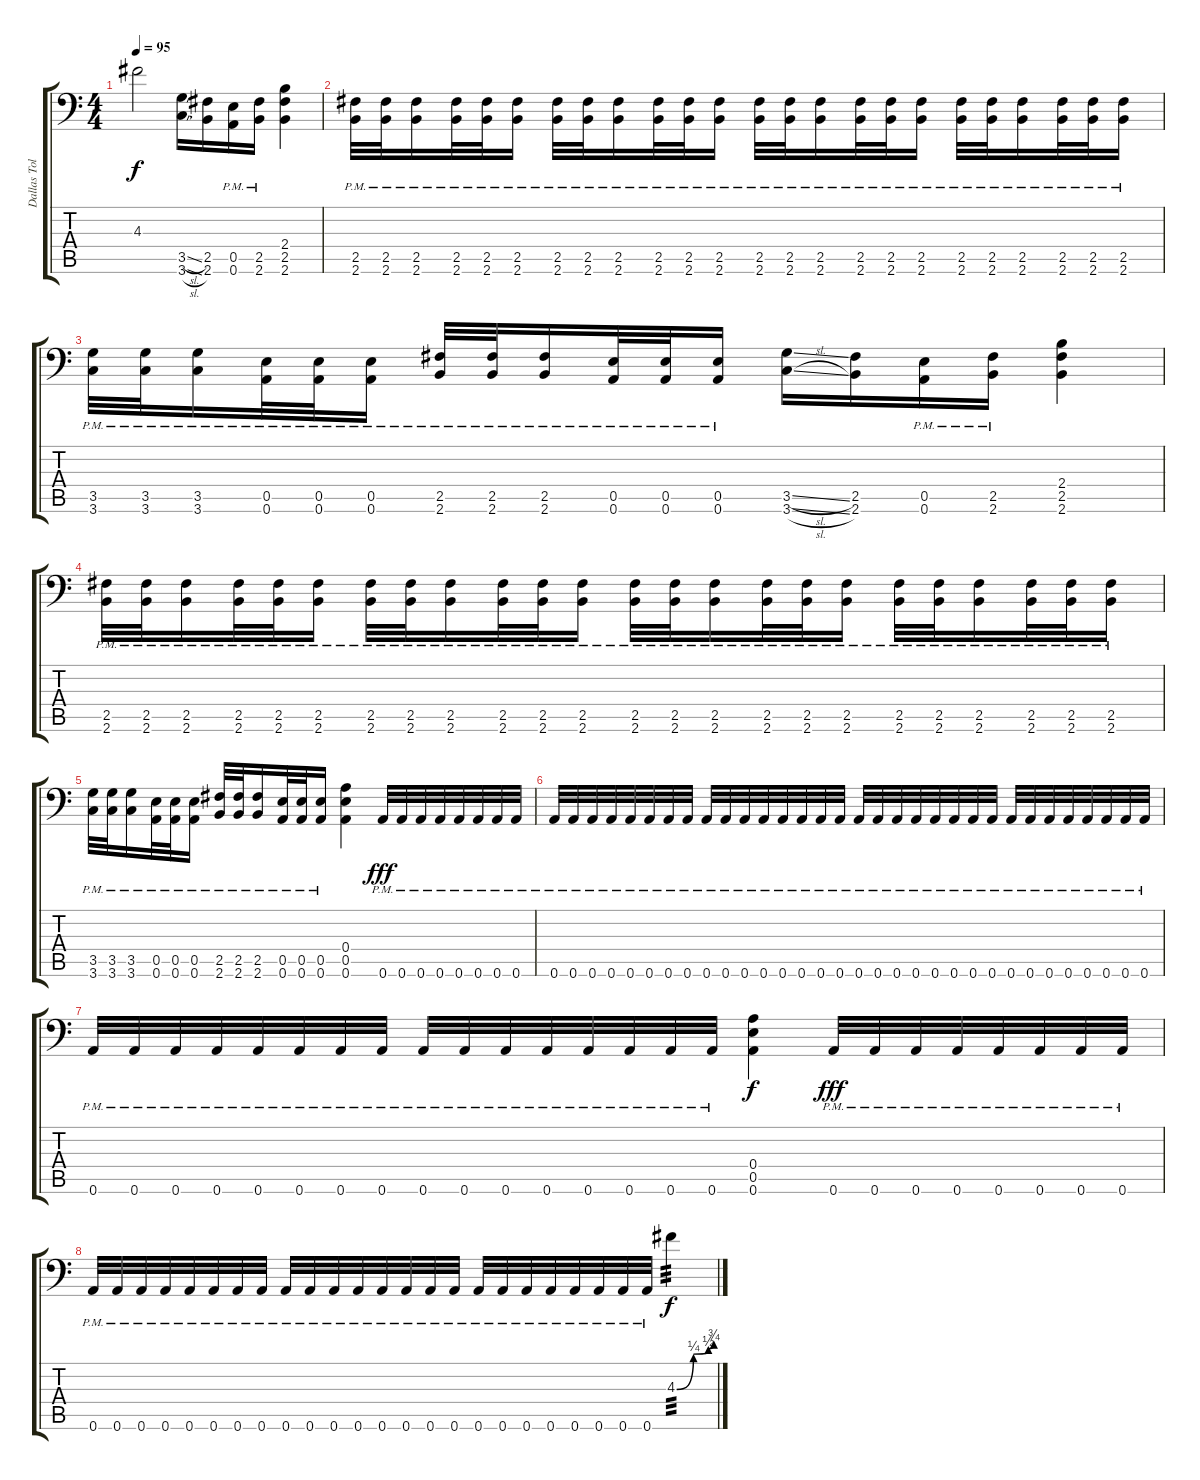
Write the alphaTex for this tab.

\track ("Dallas Toler-Wade " "Dallas Tol") {instrument distortionguitar}
\staff {score tabs}
\tuning (B3 Gb3 D3 A2 E2 A1) {hide}
\ts (4 4)
\tempo 95
\clef f4
\ks c
4.3{t}.2{dy f} (3.5{sl} 3.6{sl}).16 (2.5 2.6).16 (0.5{pm} 0.6{pm}).16 (2.5{pm} 2.6{pm}).16 (2.4 2.5 2.6).4 |
(2.5{pm} 2.6{pm}).32 (2.5{pm} 2.6{pm}).32 (2.5{pm} 2.6{pm}).16 (2.5{pm} 2.6{pm}).32 (2.5{pm} 2.6{pm}).32 (2.5{pm} 2.6{pm}).16 (2.5{pm} 2.6{pm}).32 (2.5{pm} 2.6{pm}).32 (2.5{pm} 2.6{pm}).16 (2.5{pm} 2.6{pm}).32 (2.5{pm} 2.6{pm}).32 (2.5{pm} 2.6{pm}).16 (2.5{pm} 2.6{pm}).32 (2.5{pm} 2.6{pm}).32 (2.5{pm} 2.6{pm}).16 (2.5{pm} 2.6{pm}).32 (2.5{pm} 2.6{pm}).32 (2.5{pm} 2.6{pm}).16 (2.5{pm} 2.6{pm}).32 (2.5{pm} 2.6{pm}).32 (2.5{pm} 2.6{pm}).16 (2.5{pm} 2.6{pm}).32 (2.5{pm} 2.6{pm}).32 (2.5{pm} 2.6{pm}).16 |
(3.5{pm} 3.6{pm}).32 (3.5{pm} 3.6{pm}).32 (3.5{pm} 3.6{pm}).16 (0.5{pm} 0.6{pm}).32 (0.5{pm} 0.6{pm}).32 (0.5{pm} 0.6{pm}).16 (2.5{pm} 2.6{pm}).32 (2.5{pm} 2.6{pm}).32 (2.5{pm} 2.6{pm}).16 (0.5{pm} 0.6{pm}).32 (0.5{pm} 0.6{pm}).32 (0.5{pm} 0.6{pm}).16 (3.5{sl} 3.6{sl}).16 (2.5 2.6).16 (0.5{pm} 0.6{pm}).16 (2.5{pm} 2.6{pm}).16 (2.4 2.5 2.6).4 |
(2.5{pm} 2.6{pm}).32 (2.5{pm} 2.6{pm}).32 (2.5{pm} 2.6{pm}).16 (2.5{pm} 2.6{pm}).32 (2.5{pm} 2.6{pm}).32 (2.5{pm} 2.6{pm}).16 (2.5{pm} 2.6{pm}).32 (2.5{pm} 2.6{pm}).32 (2.5{pm} 2.6{pm}).16 (2.5{pm} 2.6{pm}).32 (2.5{pm} 2.6{pm}).32 (2.5{pm} 2.6{pm}).16 (2.5{pm} 2.6{pm}).32 (2.5{pm} 2.6{pm}).32 (2.5{pm} 2.6{pm}).16 (2.5{pm} 2.6{pm}).32 (2.5{pm} 2.6{pm}).32 (2.5{pm} 2.6{pm}).16 (2.5{pm} 2.6{pm}).32 (2.5{pm} 2.6{pm}).32 (2.5{pm} 2.6{pm}).16 (2.5{pm} 2.6{pm}).32 (2.5{pm} 2.6{pm}).32 (2.5{pm} 2.6{pm}).16 |
(3.5{pm} 3.6{pm}).32 (3.5{pm} 3.6{pm}).32 (3.5{pm} 3.6{pm}).16 (0.5{pm} 0.6{pm}).32 (0.5{pm} 0.6{pm}).32 (0.5{pm} 0.6{pm}).16 (2.5{pm} 2.6{pm}).32 (2.5{pm} 2.6{pm}).32 (2.5{pm} 2.6{pm}).16 (0.5{pm} 0.6{pm}).32 (0.5{pm} 0.6{pm}).32 (0.5{pm} 0.6{pm}).16 (0.4 0.5 0.6).4 0.6{pm}.32{dy fff} 0.6{pm}.32 0.6{pm}.32 0.6{pm}.32 0.6{pm}.32 0.6{pm}.32 0.6{pm}.32 0.6{pm}.32 |
0.6{pm}.32 0.6{pm}.32 0.6{pm}.32 0.6{pm}.32 0.6{pm}.32 0.6{pm}.32 0.6{pm}.32 0.6{pm}.32 0.6{pm}.32 0.6{pm}.32 0.6{pm}.32 0.6{pm}.32 0.6{pm}.32 0.6{pm}.32 0.6{pm}.32 0.6{pm}.32 0.6{pm}.32 0.6{pm}.32 0.6{pm}.32 0.6{pm}.32 0.6{pm}.32 0.6{pm}.32 0.6{pm}.32 0.6{pm}.32 0.6{pm}.32 0.6{pm}.32 0.6{pm}.32 0.6{pm}.32 0.6{pm}.32 0.6{pm}.32 0.6{pm}.32 0.6{pm}.32 |
0.6{pm}.32 0.6{pm}.32 0.6{pm}.32 0.6{pm}.32 0.6{pm}.32 0.6{pm}.32 0.6{pm}.32 0.6{pm}.32 0.6{pm}.32 0.6{pm}.32 0.6{pm}.32 0.6{pm}.32 0.6{pm}.32 0.6{pm}.32 0.6{pm}.32 0.6{pm}.32 (0.4 0.5 0.6).4{dy f} 0.6{pm}.32{dy fff} 0.6{pm}.32 0.6{pm}.32 0.6{pm}.32 0.6{pm}.32 0.6{pm}.32 0.6{pm}.32 0.6{pm}.32 |
0.6{pm}.32 0.6{pm}.32 0.6{pm}.32 0.6{pm}.32 0.6{pm}.32 0.6{pm}.32 0.6{pm}.32 0.6{pm}.32 0.6{pm}.32 0.6{pm}.32 0.6{pm}.32 0.6{pm}.32 0.6{pm}.32 0.6{pm}.32 0.6{pm}.32 0.6{pm}.32 0.6{pm}.32 0.6{pm}.32 0.6{pm}.32 0.6{pm}.32 0.6{pm}.32 0.6{pm}.32 0.6{pm}.32 0.6{pm}.32 4.3{be (custom 0 0 27 1 51 2 60 3)}.4{tp 3 dy f}
